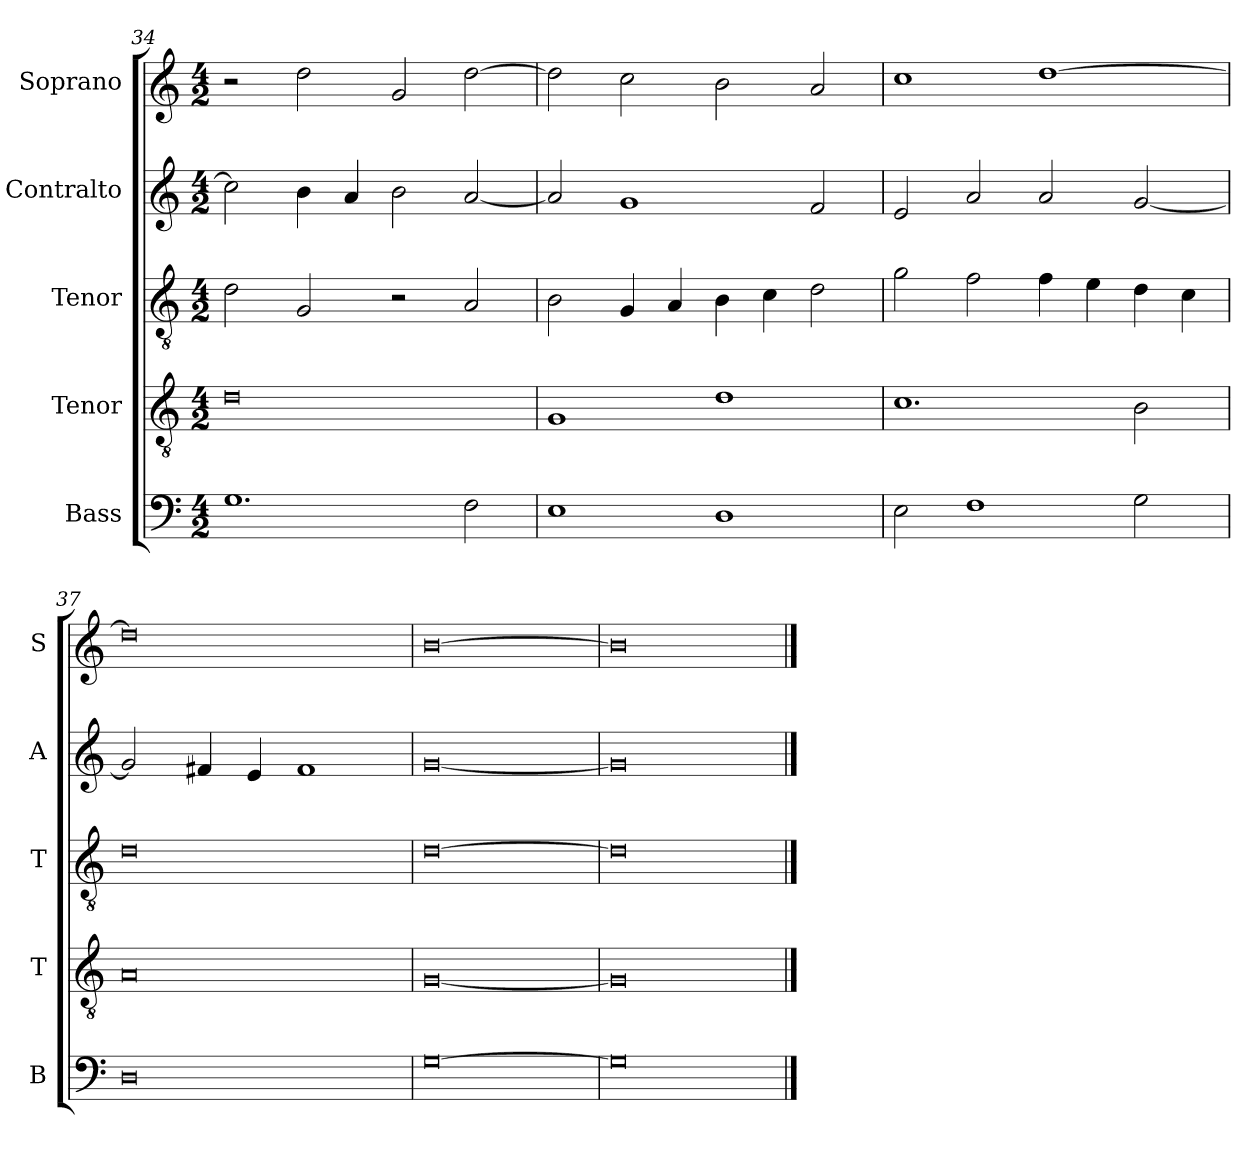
**kern	**kern	**kern	**kern	**kern
*part5	*part4	*part3	*part2	*part1
*staff5	*staff4	*staff3	*staff2	*staff1
*I"Bass	*I"Tenor	*I"Tenor	*I"Contralto	*I"Soprano
*I'B	*I'T	*I'T	*I'A	*I'S
*clefF4	*clefGv2	*clefGv2	*clefG2	*clefG2
*k[]	*k[]	*k[]	*k[]	*k[]
*G:mix	*G:mix	*G:mix	*G:mix	*G:mix
*M4/2	*M4/2	*M4/2	*M4/2	*M4/2
=34	=34	=34	=34	=34
1.G	0d	2d	2cc]	2r
.	.	2G	4b	2dd
.	.	.	4a	.
.	.	2r	2b	2g
2F	.	2A	[2a	[2dd
=35	=35	=35	=35	=35
1E	1G	2B	2a]	2dd]
.	.	4G	1g	2cc
.	.	4A	.	.
1D	1d	4B	.	2b
.	.	4c	.	.
.	.	2d	2f	2a
=36	=36	=36	=36	=36
2E	1.c	2g	2e	1cc
1F	.	2f	2a	.
.	.	4f	2a	[1dd
.	.	4e	.	.
2G	2B	4d	[2g	.
.	.	4c	.	.
=37	=37	=37	=37	=37
0D	0A	0d	2g]	0dd]
.	.	.	4f#X	.
.	.	.	4e	.
.	.	.	1f#	.
=38	=38	=38	=38	=38
[0G	[0G	[0d	[0g	[0b
=39	=39	=39	=39	=39
0G]	0G]	0d]	0g]	0b]
==	==	==	==	==
*-	*-	*-	*-	*-
